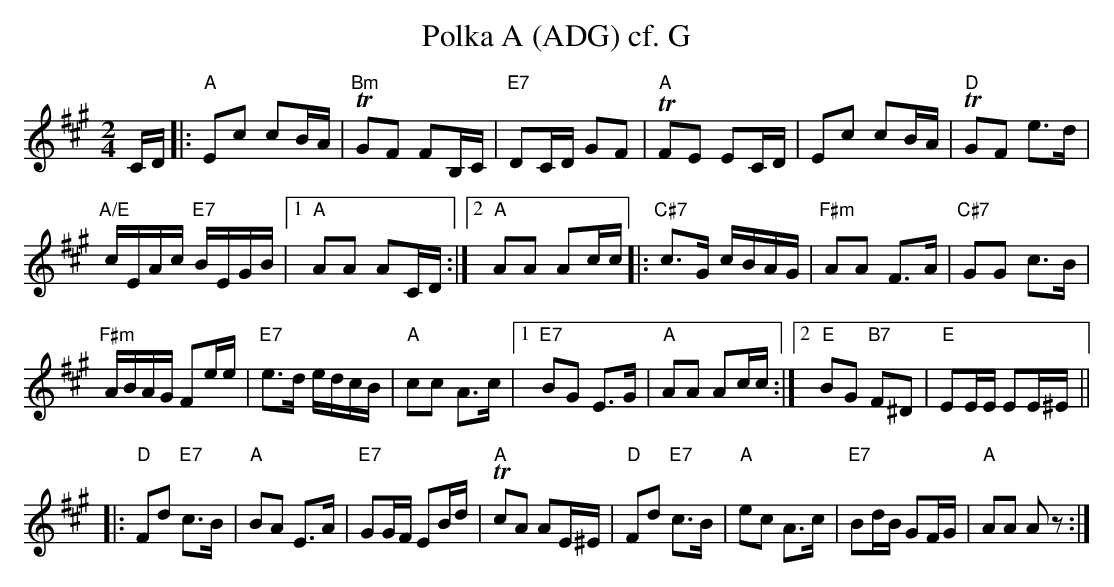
X:1
T:Polka A (ADG) cf. G
M:2/4
L:1/16
K:Amaj%%MIDI gchordon
CD |: "A"E2c2 c2BA | "Bm"TG2F2 F2B,C | "E7"D2CD G2F2 | "A"TF2E2 E2CD | E2c2 c2BA | "D"TG2F2 e3d |
"A/E"cEAc "E7"BEGB |1 "A"A2A2 A2CD :|2 "A"A2A2 A2cc |: "C#7"c3G cBAG | "F#m"A2A2 F3A | "C#7"G2G2 c3B |
"F#m"ABAG F2ee | "E7"e3d edcB | "A"c2c2 A3c |1 "E7"B2G2 E3G | "A"A2A2 A2cc :|2 "E"B2G2 "B7"F2^D2 | "E"E2EE E2E^E ||
|: "D"F2d2 "E7"c3B | "A"B2A2 E3A | "E7"G2GF E2Bd | "A"Tc2A2 A2E^E | "D"F2d2 "E7"c3B | "A"e2c2 A3c | "E7"B2dB G2FG | "A"A2A2 A2z2 :|
